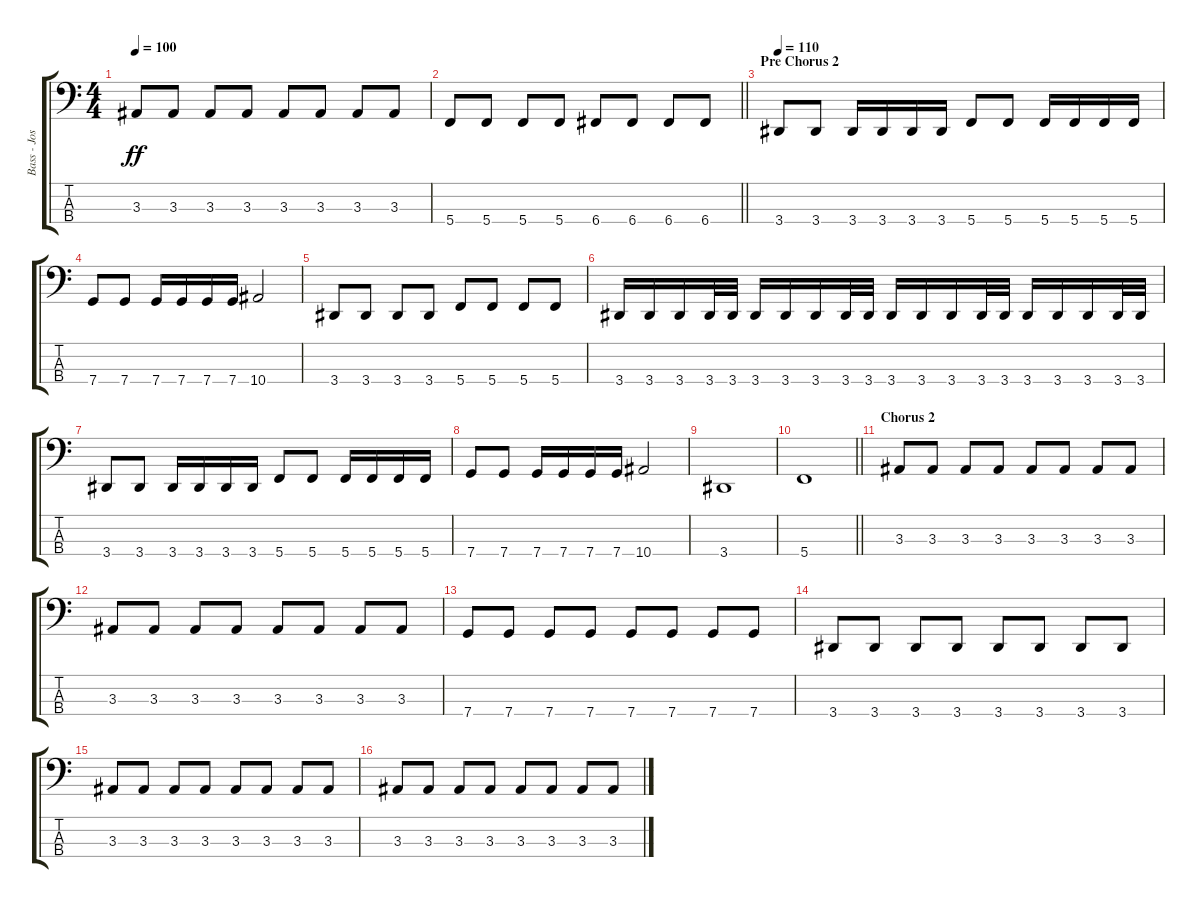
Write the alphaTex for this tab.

\track ("Bass - Joshua Woodard" "Bass - Jos") {instrument electricbassfinger}
\staff {score tabs}
\tuning (F2 C2 G1 C1) {hide}
\ts (4 4)
\tempo 100
\clef f4
\ks c
3.3.8{dy ff} 3.3.8 3.3.8 3.3.8 3.3.8 3.3.8 3.3.8 3.3.8 |
\barLineRight lightlight
5.4.8 5.4.8 5.4.8 5.4.8 6.4.8 6.4.8 6.4.8 6.4.8 |
\section ("" "Pre Chorus 2")
\tempo 110
3.4.8 3.4.8 3.4.16 3.4.16 3.4.16 3.4.16 5.4.8 5.4.8 5.4.16 5.4.16 5.4.16 5.4.16 |
7.4.8 7.4.8 7.4.16 7.4.16 7.4.16 7.4.16 10.4.2 |
3.4.8 3.4.8 3.4.8 3.4.8 5.4.8 5.4.8 5.4.8 5.4.8 |
3.4.16 3.4.16 3.4.16 3.4.32 3.4.32 3.4.16 3.4.16 3.4.16 3.4.32 3.4.32 3.4.16 3.4.16 3.4.16 3.4.32 3.4.32 3.4.16 3.4.16 3.4.16 3.4.32 3.4.32 |
3.4.8 3.4.8 3.4.16 3.4.16 3.4.16 3.4.16 5.4.8 5.4.8 5.4.16 5.4.16 5.4.16 5.4.16 |
7.4.8 7.4.8 7.4.16 7.4.16 7.4.16 7.4.16 10.4.2 |
3.4.1 |
\barLineRight lightlight
5.4.1 |
\section ("" "Chorus 2")
3.3.8 3.3.8 3.3.8 3.3.8 3.3.8 3.3.8 3.3.8 3.3.8 |
3.3.8 3.3.8 3.3.8 3.3.8 3.3.8 3.3.8 3.3.8 3.3.8 |
7.4.8 7.4.8 7.4.8 7.4.8 7.4.8 7.4.8 7.4.8 7.4.8 |
3.4.8 3.4.8 3.4.8 3.4.8 3.4.8 3.4.8 3.4.8 3.4.8 |
3.3.8 3.3.8 3.3.8 3.3.8 3.3.8 3.3.8 3.3.8 3.3.8 |
3.3.8 3.3.8 3.3.8 3.3.8 3.3.8 3.3.8 3.3.8 3.3.8
